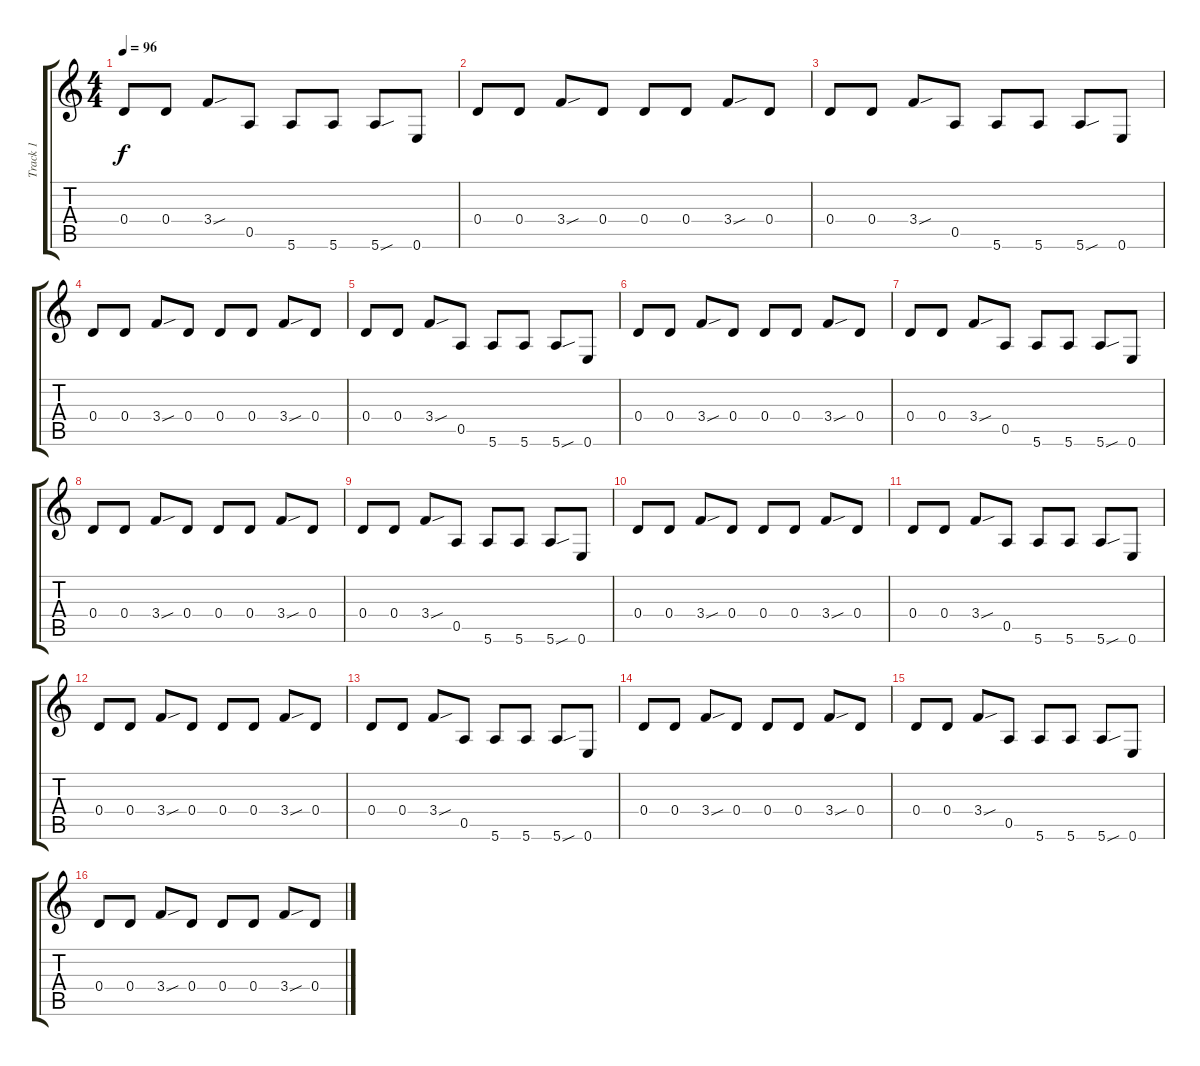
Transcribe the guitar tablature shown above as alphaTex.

\track ("Track 1" "Track 1") {instrument acousticguitarsteel}
\staff {score tabs}
\tuning (E4 B3 G3 D3 A2 E2) {hide}
\ts (4 4)
\tempo 96
\clef g2
\ks c
0.4.8{dy f} 0.4.8 3.4{sou}.8 0.5.8 5.6.8 5.6.8 5.6{sou}.8 0.6.8 |
0.4.8 0.4.8 3.4{sou}.8 0.4.8 0.4.8 0.4.8 3.4{sou}.8 0.4.8 |
0.4.8 0.4.8 3.4{sou}.8 0.5.8 5.6.8 5.6.8 5.6{sou}.8 0.6.8 |
0.4.8 0.4.8 3.4{sou}.8 0.4.8 0.4.8 0.4.8 3.4{sou}.8 0.4.8 |
0.4.8 0.4.8 3.4{sou}.8 0.5.8 5.6.8 5.6.8 5.6{sou}.8 0.6.8 |
0.4.8 0.4.8 3.4{sou}.8 0.4.8 0.4.8 0.4.8 3.4{sou}.8 0.4.8 |
0.4.8 0.4.8 3.4{sou}.8 0.5.8 5.6.8 5.6.8 5.6{sou}.8 0.6.8 |
0.4.8 0.4.8 3.4{sou}.8 0.4.8 0.4.8 0.4.8 3.4{sou}.8 0.4.8 |
0.4.8 0.4.8 3.4{sou}.8 0.5.8 5.6.8 5.6.8 5.6{sou}.8 0.6.8 |
0.4.8 0.4.8 3.4{sou}.8 0.4.8 0.4.8 0.4.8 3.4{sou}.8 0.4.8 |
0.4.8 0.4.8 3.4{sou}.8 0.5.8 5.6.8 5.6.8 5.6{sou}.8 0.6.8 |
0.4.8 0.4.8 3.4{sou}.8 0.4.8 0.4.8 0.4.8 3.4{sou}.8 0.4.8 |
0.4.8 0.4.8 3.4{sou}.8 0.5.8 5.6.8 5.6.8 5.6{sou}.8 0.6.8 |
0.4.8 0.4.8 3.4{sou}.8 0.4.8 0.4.8 0.4.8 3.4{sou}.8 0.4.8 |
0.4.8 0.4.8 3.4{sou}.8 0.5.8 5.6.8 5.6.8 5.6{sou}.8 0.6.8 |
0.4.8 0.4.8 3.4{sou}.8 0.4.8 0.4.8 0.4.8 3.4{sou}.8 0.4.8
